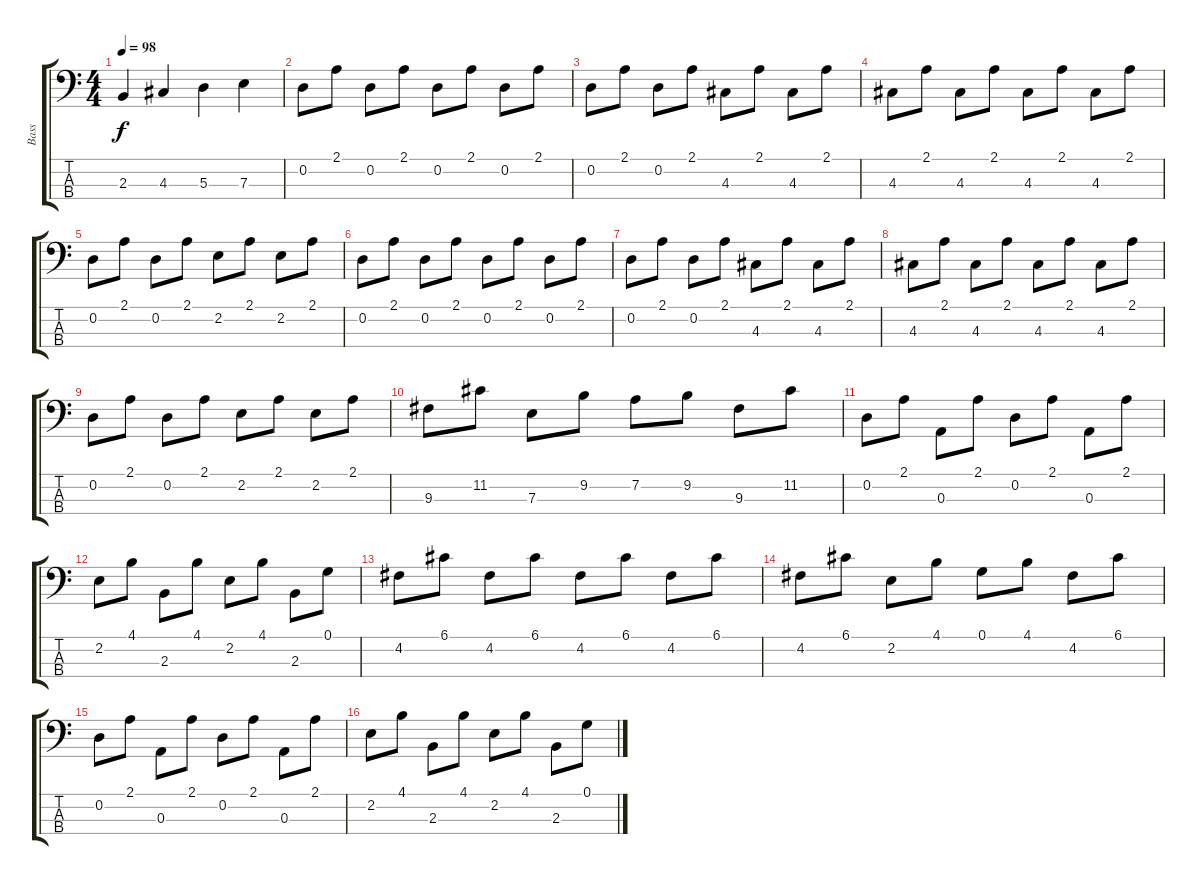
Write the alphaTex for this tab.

\track ("Bass" "Bass") {instrument electricbasspick}
\staff {score tabs}
\tuning (G2 D2 A1 E1) {hide}
\ts (4 4)
\tempo 98
\clef f4
\ks c
2.3.4{dy f} 4.3.4 5.3.4 7.3.4 |
0.2.8 2.1.8 0.2.8 2.1.8 0.2.8 2.1.8 0.2.8 2.1.8 |
0.2.8 2.1.8 0.2.8 2.1.8 4.3.8 2.1.8 4.3.8 2.1.8 |
4.3.8 2.1.8 4.3.8 2.1.8 4.3.8 2.1.8 4.3.8 2.1.8 |
0.2.8 2.1.8 0.2.8 2.1.8 2.2.8 2.1.8 2.2.8 2.1.8 |
0.2.8 2.1.8 0.2.8 2.1.8 0.2.8 2.1.8 0.2.8 2.1.8 |
0.2.8 2.1.8 0.2.8 2.1.8 4.3.8 2.1.8 4.3.8 2.1.8 |
4.3.8 2.1.8 4.3.8 2.1.8 4.3.8 2.1.8 4.3.8 2.1.8 |
0.2.8 2.1.8 0.2.8 2.1.8 2.2.8 2.1.8 2.2.8 2.1.8 |
9.3.8 11.2.8 7.3.8 9.2.8 7.2.8 9.2.8 9.3.8 11.2.8 |
0.2.8 2.1.8 0.3.8 2.1.8 0.2.8 2.1.8 0.3.8 2.1.8 |
2.2.8 4.1.8 2.3.8 4.1.8 2.2.8 4.1.8 2.3.8 0.1.8 |
4.2.8 6.1.8 4.2.8 6.1.8 4.2.8 6.1.8 4.2.8 6.1.8 |
4.2.8 6.1.8 2.2.8 4.1.8 0.1.8 4.1.8 4.2.8 6.1.8 |
0.2.8 2.1.8 0.3.8 2.1.8 0.2.8 2.1.8 0.3.8 2.1.8 |
2.2.8 4.1.8 2.3.8 4.1.8 2.2.8 4.1.8 2.3.8 0.1.8
